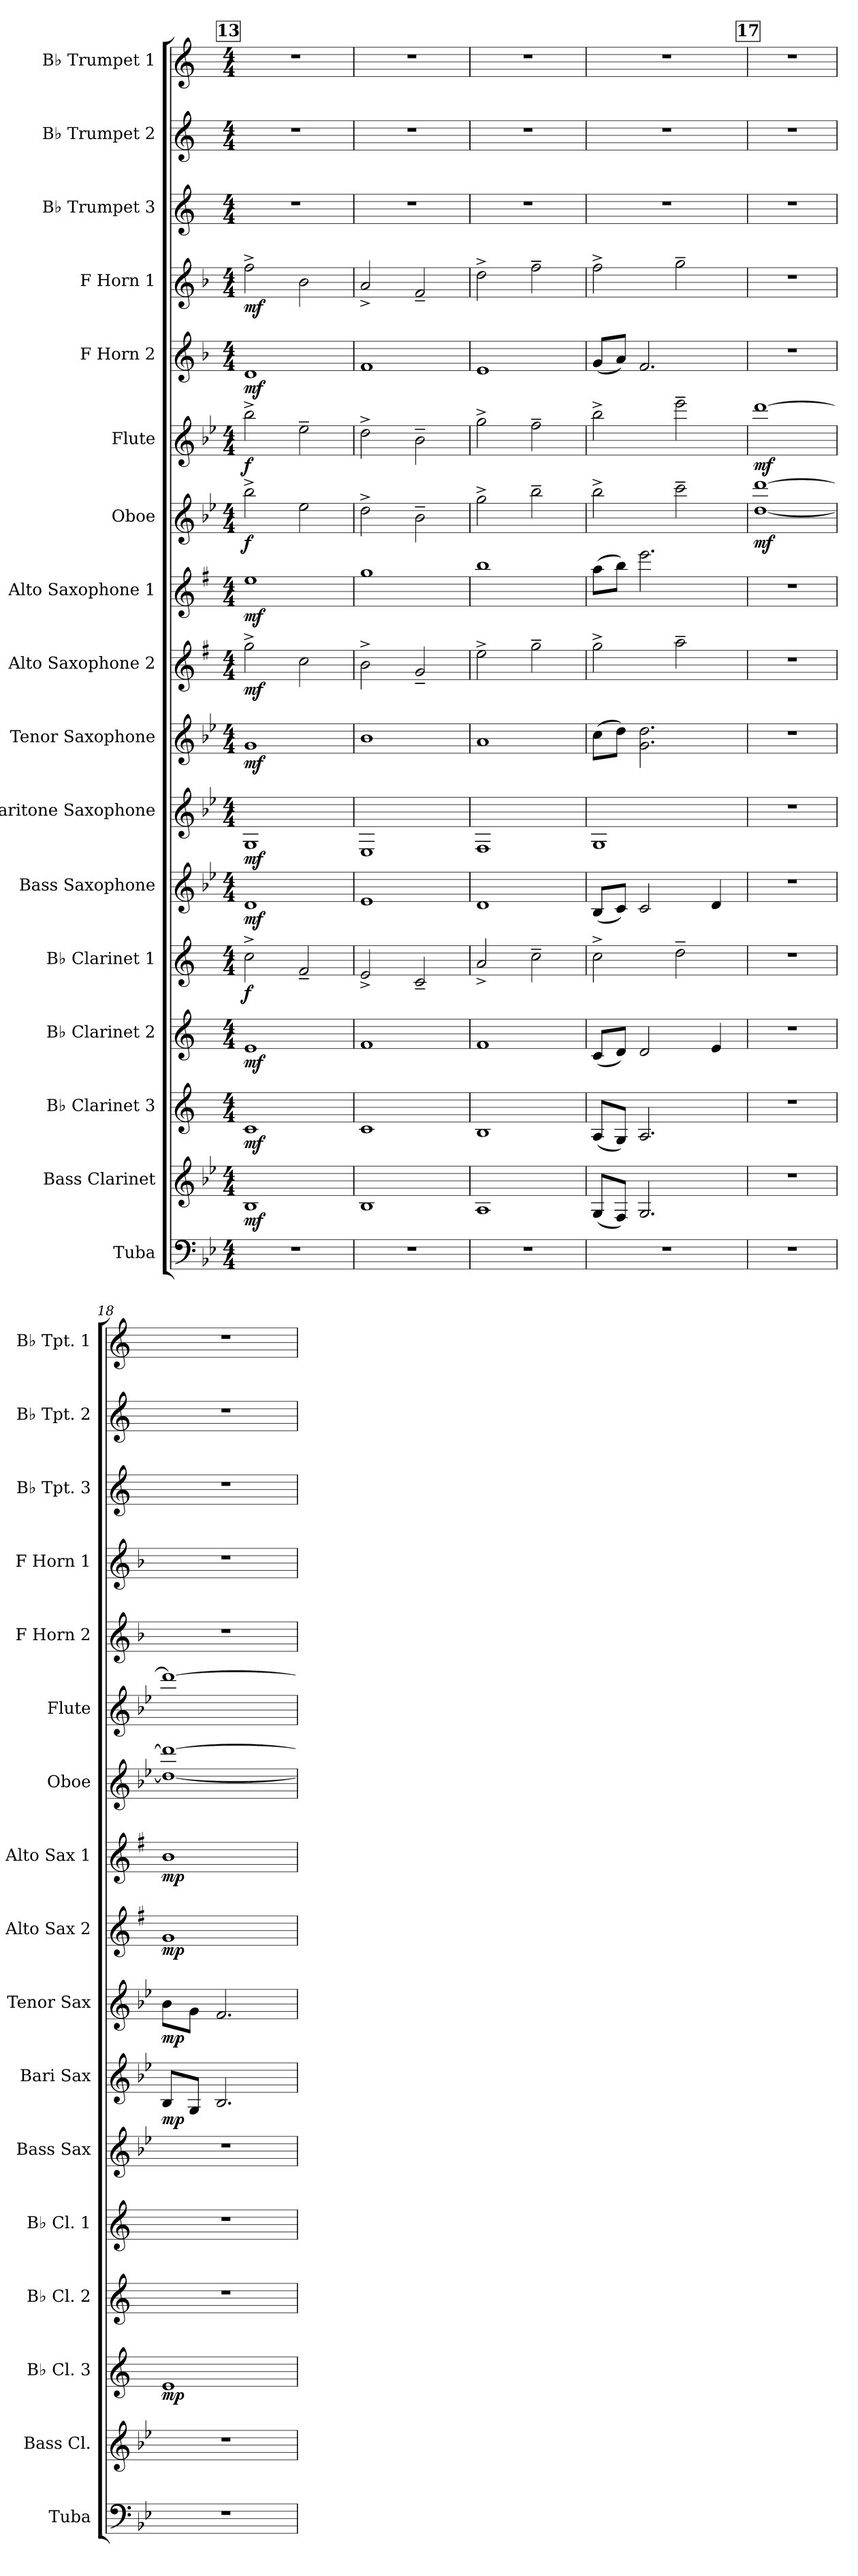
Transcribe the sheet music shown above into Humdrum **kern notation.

**kern	**kern	**dynam	**kern	**dynam	**kern	**dynam	**kern	**dynam	**kern	**dynam	**kern	**dynam	**kern	**dynam	**kern	**dynam	**kern	**dynam	**kern	**dynam	**kern	**dynam	**kern	**dynam	**kern	**dynam	**kern	**kern	**kern
*part17	*part16	*part16	*part15	*part15	*part14	*part14	*part13	*part13	*part12	*part12	*part11	*part11	*part10	*part10	*part9	*part9	*part8	*part8	*part7	*part7	*part6	*part6	*part5	*part5	*part4	*part4	*part3	*part2	*part1
*staff17	*staff16	*staff16	*staff15	*staff15	*staff14	*staff14	*staff13	*staff13	*staff12	*staff12	*staff11	*staff11	*staff10	*staff10	*staff9	*staff9	*staff8	*staff8	*staff7	*staff7	*staff6	*staff6	*staff5	*staff5	*staff4	*staff4	*staff3	*staff2	*staff1
*I"Tuba	*I"Bass Clarinet	*	*I"B♭ Clarinet 3	*	*I"B♭ Clarinet 2	*	*I"B♭ Clarinet 1	*	*I"Bass Saxophone	*	*I"Baritone Saxophone	*	*I"Tenor Saxophone	*	*I"Alto Saxophone 2	*	*I"Alto Saxophone 1	*	*I"Oboe	*	*I"Flute	*	*I"F Horn 2	*	*I"F Horn 1	*	*I"B♭ Trumpet 3	*I"B♭ Trumpet 2	*I"B♭ Trumpet 1
*I'Tuba	*I'Bass Cl.	*	*I'B♭ Cl. 3	*	*I'B♭ Cl. 2	*	*I'B♭ Cl. 1	*	*I'Bass Sax	*	*I'Bari Sax	*	*I'Tenor Sax	*	*I'Alto Sax 2	*	*I'Alto Sax 1	*	*I'Oboe	*	*I'Flute	*	*I'F Horn 2	*	*I'F Horn  1	*	*I'B♭ Tpt. 3	*I'B♭ Tpt. 2	*I'B♭ Tpt. 1
*clefF4	*clefG2	*	*clefG2	*	*clefG2	*	*clefG2	*	*clefG2	*	*clefG2	*	*clefG2	*	*clefG2	*	*clefG2	*	*clefG2	*	*clefG2	*	*clefG2	*	*clefG2	*	*clefG2	*clefG2	*clefG2
*	*ITrd8c14	*	*ITrd1c2	*	*ITrd1c2	*	*ITrd1c2	*	*ITrd15c26	*	*ITrd12c21	*	*ITrd8c14	*	*ITrd5c9	*	*ITrd5c9	*	*	*	*	*	*ITrd4c7	*	*ITrd4c7	*	*ITrd1c2	*ITrd1c2	*ITrd1c2
*k[b-e-]	*k[b-e-]	*	*k[b-e-]	*	*k[b-e-]	*	*k[b-e-]	*	*k[b-e-]	*	*k[b-e-]	*	*k[b-e-]	*	*k[b-e-]	*	*k[b-e-]	*	*k[b-e-]	*	*k[b-e-]	*	*k[b-e-]	*	*k[b-e-]	*	*k[b-e-]	*k[b-e-]	*k[b-e-]
*M4/4	*M4/4	*	*M4/4	*	*M4/4	*	*M4/4	*	*M4/4	*	*M4/4	*	*M4/4	*	*M4/4	*	*M4/4	*	*M4/4	*	*M4/4	*	*M4/4	*	*M4/4	*	*M4/4	*M4/4	*M4/4
!!LO:REH:place=s1:a:B:fs=14:t=13
=13	=13	=13	=13	=13	=13	=13	=13	=13	=13	=13	=13	=13	=13	=13	=13	=13	=13	=13	=13	=13	=13	=13	=13	=13	=13	=13	=13	=13	=13
!	!	!LO:DY:b	!	!LO:DY:b	!	!LO:DY:b	!	!LO:DY:b	!	!LO:DY:b	!	!LO:DY:b	!	!LO:DY:b	!	!LO:DY:b	!	!LO:DY:b	!	!LO:DY:b	!	!LO:DY:b	!	!LO:DY:b	!	!LO:DY:b	!	!	!
1r	1BB-	mf	1B-	mf	1d	mf	2b-^\	f	1DD	mf	1GG	mf	1G	mf	2b-^\	mf	1g	mf	2bb-^\	f	2bb-^\	f	1G	mf	2b-^\	mf	1r	1r	1r
.	.	.	.	.	.	.	2e-~/	.	.	.	.	.	.	.	2e-\	.	.	.	2ee-\	.	2ee-~\	.	.	.	2e-\	.	.	.	.
=14	=14	=14	=14	=14	=14	=14	=14	=14	=14	=14	=14	=14	=14	=14	=14	=14	=14	=14	=14	=14	=14	=14	=14	=14	=14	=14	=14	=14	=14
1r	1BB-	.	1B-	.	1e-	.	2d^/	.	1EE-	.	1EE-	.	1B-	.	2d^\	.	1b-	.	2dd^\	.	2dd^\	.	1B-	.	2d^/	.	1r	1r	1r
.	.	.	.	.	.	.	2B-~/	.	.	.	.	.	.	.	2B-~/	.	.	.	2b-~\	.	2b-~\	.	.	.	2B-~/	.	.	.	.
=15	=15	=15	=15	=15	=15	=15	=15	=15	=15	=15	=15	=15	=15	=15	=15	=15	=15	=15	=15	=15	=15	=15	=15	=15	=15	=15	=15	=15	=15
1r	1AA	.	1A	.	1e-	.	2g^/	.	1DD	.	1FF	.	1A	.	2g^\	.	1dd	.	2gg^\	.	2gg^\	.	1A	.	2g^\	.	1r	1r	1r
.	.	.	.	.	.	.	2b-~\	.	.	.	.	.	.	.	2b-~\	.	.	.	2bb-~\	.	2ff~\	.	.	.	2b-~\	.	.	.	.
=16	=16	=16	=16	=16	=16	=16	=16	=16	=16	=16	=16	=16	=16	=16	=16	=16	=16	=16	=16	=16	=16	=16	=16	=16	=16	=16	=16	=16	=16
1r	(8GG/L	.	(8G/L	.	(8B-/L	.	2b-^\	.	(8BBB-/L	.	1GG	.	(8c\L	.	2b-^\	.	(8cc\L	.	2bb-^\	.	2bb-^\	.	(8c/L	.	2b-^\	.	1r	1r	1r
.	8FF/J)	.	8F/J)	.	8c/J)	.	.	.	8CC/J)	.	.	.	8d\J)	.	.	.	8dd\J)	.	.	.	.	.	8d/J)	.	.	.	.	.	.
.	2.GG/	.	2.G/	.	2c/	.	.	.	2CC/	.	.	.	2.G\ 2.d\	.	.	.	2.gg\	.	.	.	.	.	2.B-/	.	.	.	.	.	.
.	.	.	.	.	.	.	2cc~\	.	.	.	.	.	.	.	2cc~\	.	.	.	2ccc~\	.	2eee-~\	.	.	.	2cc~\	.	.	.	.
.	.	.	.	.	4d/	.	.	.	4DD/	.	.	.	.	.	.	.	.	.	.	.	.	.	.	.	.	.	.	.	.
!!LO:REH:place=s1:a:B:fs=14:t=17
=17	=17	=17	=17	=17	=17	=17	=17	=17	=17	=17	=17	=17	=17	=17	=17	=17	=17	=17	=17	=17	=17	=17	=17	=17	=17	=17	=17	=17	=17
!	!	!	!	!	!	!	!	!	!	!	!	!	!	!	!	!	!	!	!	!LO:DY:b	!	!LO:DY:b	!	!	!	!	!	!	!
1r	1r	.	1r	.	1r	.	1r	.	1r	.	1r	.	1r	.	1r	.	1r	.	[1dd [1ddd	mf	[1ddd	mf	1r	.	1r	.	1r	1r	1r
=18	=18	=18	=18	=18	=18	=18	=18	=18	=18	=18	=18	=18	=18	=18	=18	=18	=18	=18	=18	=18	=18	=18	=18	=18	=18	=18	=18	=18	=18
!	!	!	!	!LO:DY:b	!	!	!	!	!	!	!	!LO:DY:b	!	!LO:DY:b	!	!LO:DY:b	!	!LO:DY:b	!	!	!	!	!	!	!	!	!	!	!
1r	1r	.	1d	mp	1r	.	1r	.	1r	.	8BB-/L	mp	8B-\L	mp	1B-	mp	1d	mp	1dd_ 1ddd_	.	1ddd_	.	1r	.	1r	.	1r	1r	1r
.	.	.	.	.	.	.	.	.	.	.	8GG/J	.	8G\J	.	.	.	.	.	.	.	.	.	.	.	.	.	.	.	.
.	.	.	.	.	.	.	.	.	.	.	2.BB-/	.	2.F/	.	.	.	.	.	.	.	.	.	.	.	.	.	.	.	.
=	=	=	=	=	=	=	=	=	=	=	=	=	=	=	=	=	=	=	=	=	=	=	=	=	=	=	=	=	=
*-	*-	*-	*-	*-	*-	*-	*-	*-	*-	*-	*-	*-	*-	*-	*-	*-	*-	*-	*-	*-	*-	*-	*-	*-	*-	*-	*-	*-	*-
